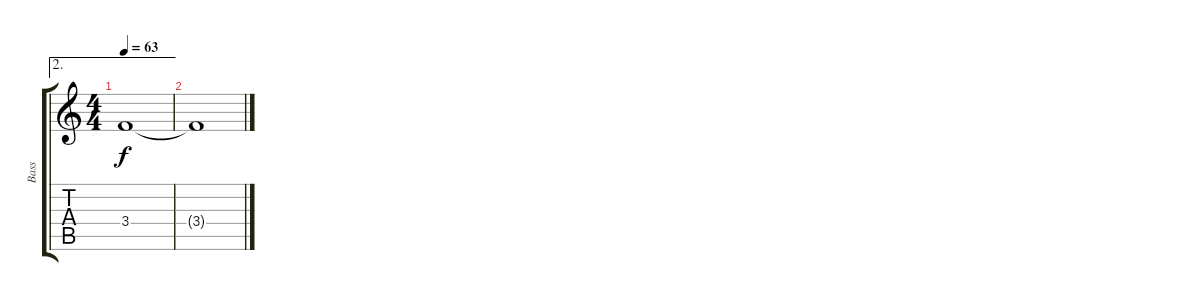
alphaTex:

\track ("Bass" "Bass") {instrument electricbasspick}
\staff {score tabs}
\tuning (E4 B3 G3 D3 A2 D2) {hide}
\ae 2
\ts (4 4)
\tempo 63
\clef g2
\ks c
3.4.1{dy f} |
3.4{t}.1
